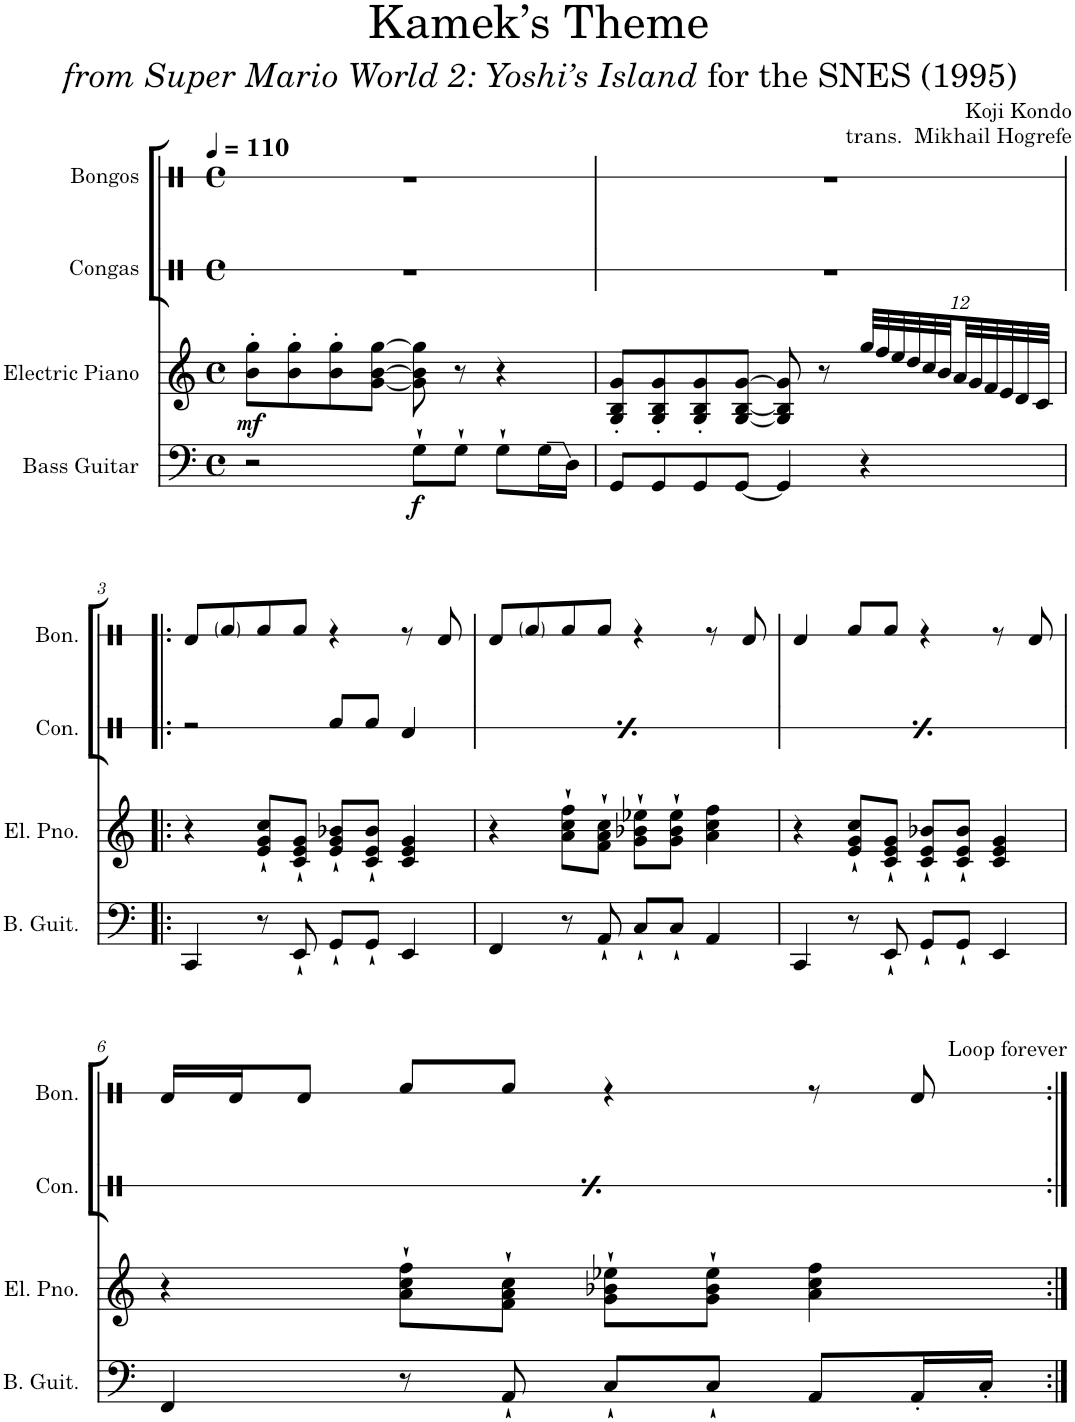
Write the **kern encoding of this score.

**kern	**dynam	**kern	**dynam	**kern	**kern
*part4	*part4	*part3	*part3	*part2	*part1
*staff4	*staff4	*staff3	*staff3	*staff2	*staff1
*I"Bass Guitar	*	*I"Electric Piano	*	*I"Congas	*I"Bongos
*I'B. Guit.	*	*I'El. Pno.	*	*I'Con.	*I'Bon.
*	*	*	*	*stria1	*stria1
*clefF4	*	*clefG2	*	*clefX	*clefX
*k[]	*	*k[]	*	*k[]	*k[]
*M4/4	*	*M4/4	*	*M4/4	*M4/4
*met(c)	*	*met(c)	*	*met(c)	*met(c)
*MM110	*	*MM110	*	*MM110	*MM110
=1	=1	=1	=1	=1	=1
!	!	!	!LO:DY:b	!	!
2r	.	8b\' 8gg\'L	mf	1r	1r
.	.	8b\' 8gg\'	.	.	.
.	.	8b\' 8gg\'	.	.	.
.	.	[8g\ [8b\ [8gg\J	.	.	.
!	!LO:DY:b	!	!	!	!
8G`\L	f	8g\] 8b\] 8gg\]	.	.	.
8G`\J	.	8r	.	.	.
8G`\L	.	4r	.	.	.
16G\L	.	.	.	.	.
16D\JJ	.	.	.	.	.
=2	=2	=2	=2	=2	=2
8GG/L	.	8G/' 8B/' 8g/'L	.	1r	1r
8GG/	.	8G/' 8B/' 8g/'	.	.	.
8GG/	.	8G/' 8B/' 8g/'	.	.	.
[8GG/J	.	[8G/ [8B/ [8g/J	.	.	.
4GG/]	.	8G/] 8B/] 8g/]	.	.	.
.	.	8r	.	.	.
*	*	*Xbrackettup	*	*	*
4r	.	48gg/LLL	.	.	.
.	.	48ff/	.	.	.
.	.	48ee/	.	.	.
.	.	48dd/	.	.	.
.	.	48cc/	.	.	.
.	.	48b/	.	.	.
.	.	48a/	.	.	.
.	.	48g/	.	.	.
.	.	48f/	.	.	.
.	.	48e/	.	.	.
.	.	48d/	.	.	.
.	.	48c/JJJ	.	.	.
!!LO:LB:g=z
=3!|:	=3!|:	=3!|:	=3!|:	=3!|:	=3!|:
4CC/	.	4r	.	2r	8Rd/L
.	.	.	.	.	8Rf/
8r	.	8e/` 8g/` 8cc/`L	.	.	8Rf/
8EE`/	.	8c/` 8e/` 8g/`J	.	.	8Rf/J
8GG`/L	.	8e/` 8g/` 8b-X/`L	.	8Rf/L	4r
8GG`/J	.	8c/` 8e/` 8b-/`J	.	8Rf/J	.
4EE/	.	4c/ 4e/ 4g/	.	4Rd/	8r
.	.	.	.	.	8Rd/
=4	=4	=4	=4	=4	=4
4FF/	.	4r	.	2r	8Rd/L
.	.	.	.	.	8Rf/
8r	.	8a\` 8cc\` 8ff\`L	.	.	8Rf/
8AA`/	.	8f\` 8a\` 8cc\`J	.	.	8Rf/J
8C`/L	.	8g\` 8b-X\` 8ee-X\`L	.	8Rf/L	4r
8C`/J	.	8g\` 8b-\` 8ee-\`J	.	8Rf/J	.
4AA/	.	4a\ 4cc\ 4ff\	.	4Rd/	8r
.	.	.	.	.	8Rd/
=5	=5	=5	=5	=5	=5
4CC/	.	4r	.	2r	4Rd/
8r	.	8e/` 8g/` 8cc/`L	.	.	8Rf/L
8EE`/	.	8c/` 8e/` 8g/`J	.	.	8Rf/J
8GG`/L	.	8c/` 8e/` 8b-X/`L	.	8Rf/L	4r
8GG`/J	.	8c/` 8e/` 8b-/`J	.	8Rf/J	.
4EE/	.	4c/ 4e/ 4g/	.	4Rd/	8r
.	.	.	.	.	8Rd/
!!LO:LB:g=z
=6	=6	=6	=6	=6	=6
4FF/	.	4r	.	2r	16Rd/LL
.	.	.	.	.	16Rd/J
.	.	.	.	.	8Rd/J
8r	.	8a\` 8cc\` 8ff\`L	.	.	8Rf/L
8AA`/	.	8f\` 8a\` 8cc\`J	.	.	8Rf/J
8C`/L	.	8g\` 8b-X\` 8ee-X\`L	.	8Rf/L	4r
8C`/J	.	8g\` 8b-\` 8ee-\`J	.	8Rf/J	.
8AA/L	.	4a\ 4cc\ 4ff\	.	4Rd/	8r
!	!	!	!	!	!LO:TX:a:t=Loop forever
16AA'/L	.	.	.	.	8Rd/
16C'/JJ	.	.	.	.	.
=:|!	=:|!	=:|!	=:|!	=:|!	=:|!
*-	*-	*-	*-	*-	*-
